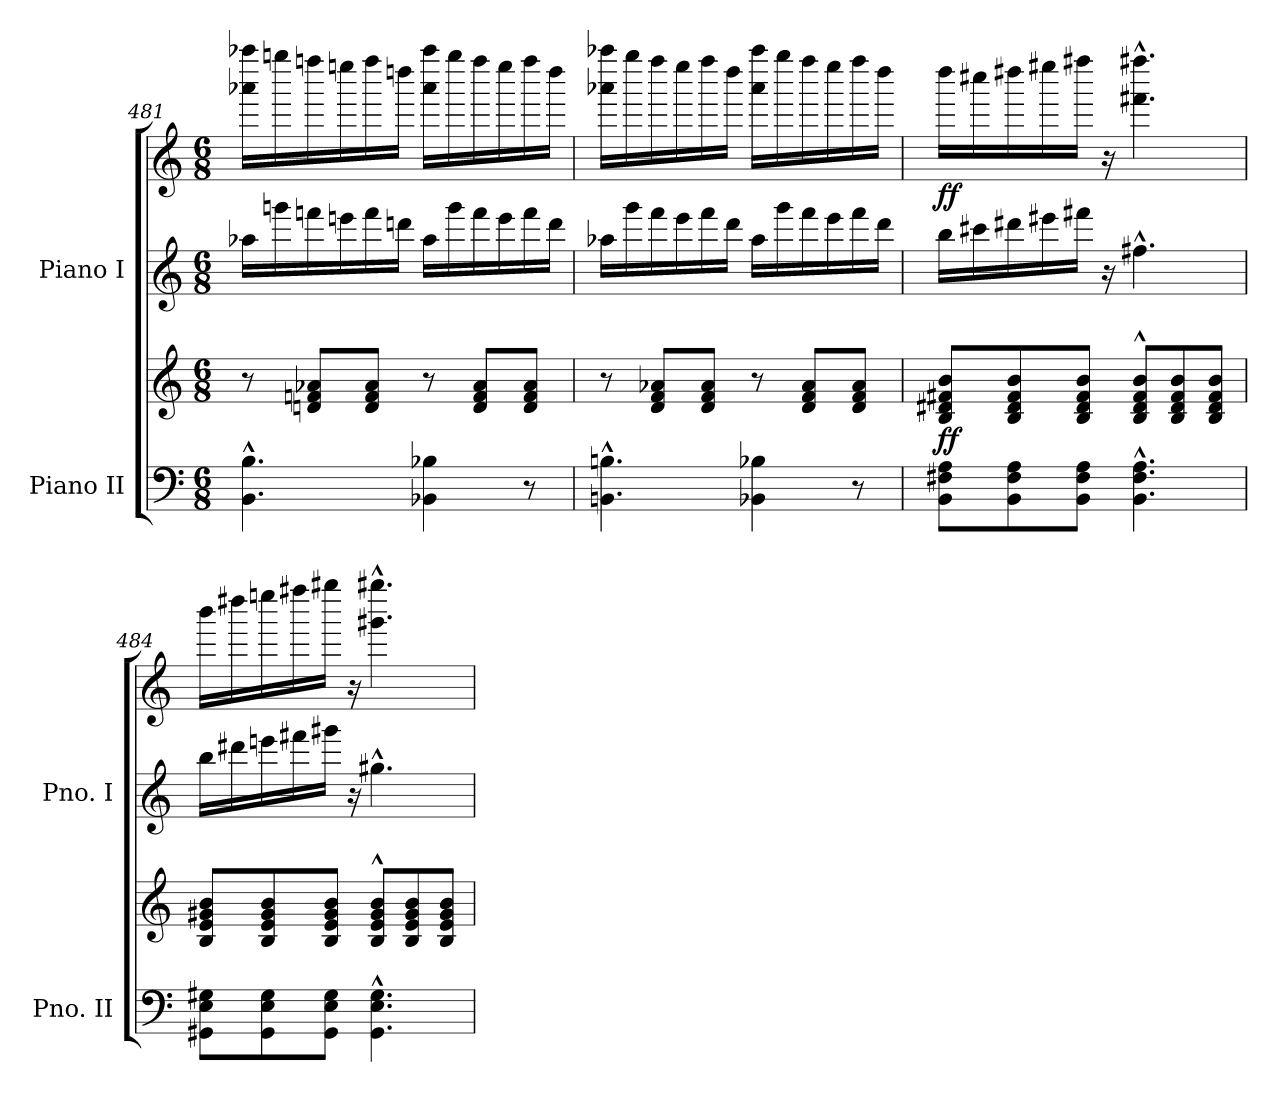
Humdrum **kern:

**kern	**kern	**dynam	**kern	**kern	**dynam
*part2	*part2	*part2	*part1	*part1	*part1
*staff4	*staff3	*staff3/4	*staff2	*staff1	*staff1/2
*I"Piano II	*	*	*I"Piano I	*	*
*I'Pno. II	*	*	*I'Pno. I	*	*
*clefF4	*clefG2	*	*clefG2	*clefG2	*
*k[]	*k[]	*	*k[]	*k[]	*
*M6/8	*M6/8	*	*M6/8	*M6/8	*
=481	=481	=481	=481	=481	=481
4.BB\^^ 4.B\^^	8r	.	16aa-X\LL	16aaa-X\ 16aaaa-X\LL	.
.	.	.	16gggn\	16ggggn\	.
.	8dn/ 8fn/ 8a-X/L	.	16fffn\	16ffffn\	.
.	.	.	16eeen\	16eeeen\	.
.	8d/ 8f/ 8a-/J	.	16fff\	16ffff\	.
.	.	.	16dddn\JJ	16ddddn\JJ	.
4BB-X\ 4B-X\	8r	.	16aa-\LL	16aaa-\ 16aaaa-\LL	.
.	.	.	16ggg\	16gggg\	.
.	8d/ 8f/ 8a-/L	.	16fff\	16ffff\	.
.	.	.	16eee\	16eeee\	.
8r	8d/ 8f/ 8a-/J	.	16fff\	16ffff\	.
.	.	.	16ddd\JJ	16dddd\JJ	.
=482	=482	=482	=482	=482	=482
4.BBn\^^ 4.Bn\^^	8r	.	16aa-X\LL	16aaa-X\ 16aaaa-X\LL	.
.	.	.	16ggg\	16gggg\	.
.	8d/ 8f/ 8a-X/L	.	16fff\	16ffff\	.
.	.	.	16eee\	16eeee\	.
.	8d/ 8f/ 8a-/J	.	16fff\	16ffff\	.
.	.	.	16ddd\JJ	16dddd\JJ	.
4BB-X\ 4B-X\	8r	.	16aa-\LL	16aaa-\ 16aaaa-\LL	.
.	.	.	16ggg\	16gggg\	.
.	8d/ 8f/ 8a-/L	.	16fff\	16ffff\	.
.	.	.	16eee\	16eeee\	.
8r	8d/ 8f/ 8a-/J	.	16fff\	16ffff\	.
.	.	.	16ddd\JJ	16dddd\JJ	.
!!LO:LB:g=z
=483	=483	=483	=483	=483	=483
!	!	!LO:DY:b	!	!	!LO:DY:b
8BB\ 8F#X\ 8A\L	8B/ 8d#X/ 8f#X/ 8b/L	ff	16bb\LL	16dddd\LL	ff
.	.	.	16ccc#X\	16cccc#X\	.
8BB\ 8F#\ 8A\	8B/ 8d#/ 8f#/ 8b/	.	16ddd#X\	16dddd#X\	.
.	.	.	16eee#X\	16eeee#X\	.
8BB\ 8F#\ 8A\J	8B/ 8d#/ 8f#/ 8b/J	.	16fff#X\JJ	16ffff#X\JJ	.
.	.	.	16r	16r	.
4.BB\^^ 4.F#\^^ 4.A\^^	8B/^^ 8d#/^^ 8f#/^^ 8b/^^L	.	4.ff#X^^\	4.fff#X\^^ 4.ffff#X\^^	.
.	8B/ 8d#/ 8f#/ 8b/	.	.	.	.
.	8B/ 8d#/ 8f#/ 8b/J	.	.	.	.
=484	=484	=484	=484	=484	=484
8GG#X\ 8E\ 8G#X\L	8B/ 8e/ 8g#X/ 8b/L	.	16bb\LL	16bbb\LL	.
.	.	.	16ddd#X\	16dddd#X\	.
8GG#\ 8E\ 8G#\	8B/ 8e/ 8g#/ 8b/	.	16eeen\	16eeeen\	.
.	.	.	16fff#X\	16ffff#X\	.
8GG#\ 8E\ 8G#\J	8B/ 8e/ 8g#/ 8b/J	.	16ggg#X\JJ	16gggg#X\JJ	.
.	.	.	16r	16r	.
4.GG#\^^ 4.E\^^ 4.G#\^^	8B/^^ 8e/^^ 8g#/^^ 8b/^^L	.	4.gg#X^^\	4.ggg#X\^^ 4.gggg#X\^^	.
.	8B/ 8e/ 8g#/ 8b/	.	.	.	.
.	8B/ 8e/ 8g#/ 8b/J	.	.	.	.
=	=	=	=	=	=
*-	*-	*-	*-	*-	*-
